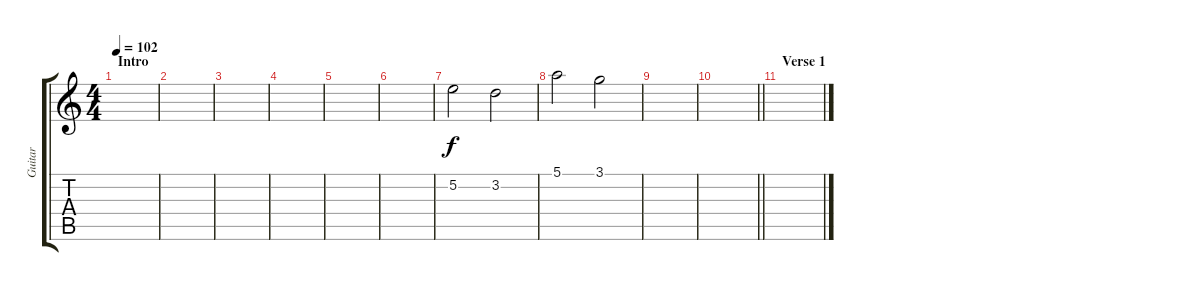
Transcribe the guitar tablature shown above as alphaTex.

\track ("Guitar" "Guitar") {instrument acousticguitarnylon}
\staff {score tabs}
\tuning (E4 B3 G3 D3 A2 E2) {hide}
\ts (4 4)
\section ("" "Intro")
\tempo 102
\clef g2
\ks c
|
|
|
|
|
|
5.2.2{instrument frenchhorn} 3.2.2 |
5.1.2 3.1.2 |
|
\barLineRight lightlight
|
\section ("" "Verse 1")
